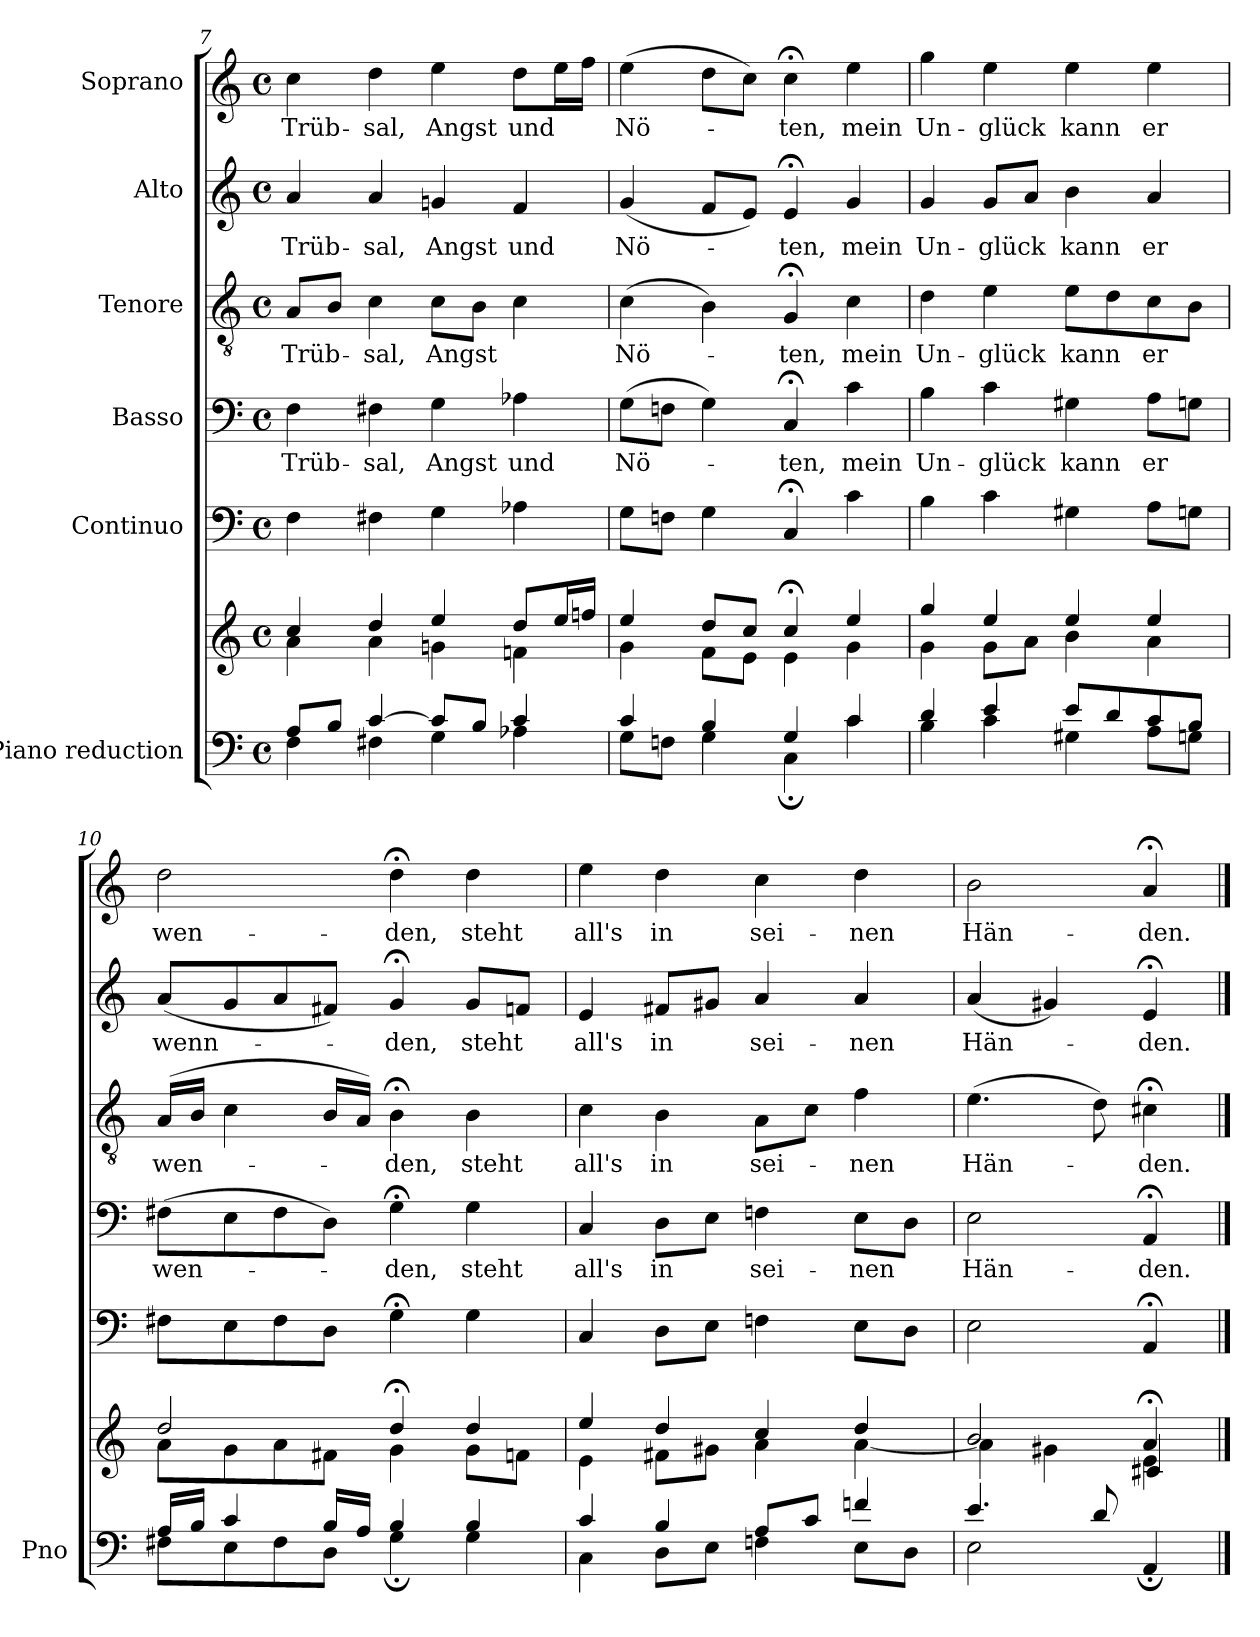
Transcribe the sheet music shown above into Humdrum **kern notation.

**kern	**kern	**kern	**kern	**text	**kern	**text	**kern	**text	**kern	**text
*part6	*part6	*part5	*part4	*part4	*part3	*part3	*part2	*part2	*part1	*part1
*staff7	*staff6	*staff5	*staff4	*staff4	*staff3	*staff3	*staff2	*staff2	*staff1	*staff1
*I"Piano reduction	*	*I"Continuo	*I"Basso	*	*I"Tenore	*	*I"Alto	*	*I"Soprano	*
*I'Pno	*	*	*	*	*	*	*	*	*	*
*clefF4	*clefG2	*clefF4	*clefF4	*	*clefGv2	*	*clefG2	*	*clefG2	*
*k[]	*k[]	*k[]	*k[]	*	*k[]	*	*k[]	*	*k[]	*
*M4/4	*M4/4	*M4/4	*M4/4	*	*M4/4	*	*M4/4	*	*M4/4	*
*met(c)	*met(c)	*met(c)	*met(c)	*	*met(c)	*	*met(c)	*	*met(c)	*
=7	=7	=7	=7	=7	=7	=7	=7	=7	=7	=7
*^	*^	*	*	*	*	*	*	*	*	*
!	!	!	!	!	!	!LO:LY:b	!	!LO:LY:b	!	!LO:LY:b	!	!LO:LY:b
8A/L	4F\	4cc/	4a\	4F\	4F\	Trüb-	8A/L	Trüb-	4a/	Trüb-	4cc\	Trüb-
8B/J	.	.	.	.	.	.	8B/J	.	.	.	.	.
!	!	!	!	!	!	!LO:LY:b	!	!LO:LY:b	!	!LO:LY:b	!	!LO:LY:b
[4c/	4F#X\	4dd/	4a\	4F#X\	4F#X\	-sal,	4c\	-sal,	4a/	-sal,	4dd\	-sal,
!	!	!	!	!	!	!LO:LY:b	!	!LO:LY:b	!	!LO:LY:b	!	!LO:LY:b
8c/L]	4G\	4ee/	4gn\	4G\	4G\	Angst	8c\L	Angst	4gn/	Angst	4ee\	Angst
8B/J	.	.	.	.	.	.	8B\J	.	.	.	.	.
!	!	!	!	!	!	!LO:LY:b	!	!	!	!LO:LY:b	!	!LO:LY:b
4c/	4A-X\	8dd/L	4fn\	4A-X\	4A-X\	und	4c\	.	4f/	und	8dd\L	und
.	.	16ee/L	.	.	.	.	.	.	.	.	16ee\L	.
.	.	16ffn/JJ	.	.	.	.	.	.	.	.	16ff\JJ	.
=8	=8	=8	=8	=8	=8	=8	=8	=8	=8	=8	=8	=8
!	!	!	!	!	!	!LO:LY:b	!	!LO:LY:b	!	!LO:LY:b	!	!LO:LY:b
4c/	8G\L	4ee/	4g\	8G\L	(8G\L	Nö-	(4c\	Nö-	(4g/	Nö-	(4ee\	Nö-
.	8Fn\J	.	.	8Fn\J	8Fn\J	.	.	.	.	.	.	.
4B/	4G\	8dd/L	8f\L	4G\	4G\)	.	4B\)	.	8f/L	.	8dd\L	.
.	.	8cc/J	8e\J	.	.	.	.	.	8e/J)	.	8cc\J)	.
!	!	!	!	!	!	!LO:LY:b	!	!LO:LY:b	!	!LO:LY:b	!	!LO:LY:b
4G/	4C;\	4cc;</	4e\	4C;</	4C;</	-ten,	4G;</	-ten,	4e;</	-ten,	4cc;<\	-ten,
!	!	!	!	!	!	!LO:LY:b	!	!LO:LY:b	!	!LO:LY:b	!	!LO:LY:b
4c/	4c\	4ee/	4g\	4c\	4c\	mein	4c\	mein	4g/	mein	4ee\	mein
!!LO:PB:g=z
=9	=9	=9	=9	=9	=9	=9	=9	=9	=9	=9	=9	=9
!	!	!	!	!	!	!LO:LY:b	!	!LO:LY:b	!	!LO:LY:b	!	!LO:LY:b
4d/	4B\	4gg/	4g\	4B\	4B\	Un-	4d\	Un-	4g/	Un-	4gg\	Un-
!	!	!	!	!	!	!LO:LY:b	!	!LO:LY:b	!	!LO:LY:b	!	!LO:LY:b
4e/	4c\	4ee/	8g\L	4c\	4c\	-glück	4e\	-glück	8g/L	-glück	4ee\	-glück
.	.	.	8a\J	.	.	.	.	.	8a/J	.	.	.
!	!	!	!	!	!	!LO:LY:b	!	!LO:LY:b	!	!LO:LY:b	!	!LO:LY:b
8e/L	4G#X\	4ee/	4b\	4G#X\	4G#X\	kann	8e\L	kann	4b\	kann	4ee\	kann
8d/	.	.	.	.	.	.	8d\	.	.	.	.	.
!	!	!	!	!	!	!LO:LY:b	!	!LO:LY:b	!	!LO:LY:b	!	!LO:LY:b
8c/	8A\L	4ee/	4a\	8A\L	8A\L	er	8c\	er	4a/	er	4ee\	er
8B/J	8Gn\J	.	.	8Gn\J	8Gn\J	.	8B\J	.	.	.	.	.
=10	=10	=10	=10	=10	=10	=10	=10	=10	=10	=10	=10	=10
!	!	!	!	!	!	!LO:LY:b	!	!LO:LY:b	!	!LO:LY:b	!	!LO:LY:b
16A/LL	8F#X\L	2dd/	8a\L	8F#X\L	(8F#X\L	wen-	(16A/LL	wen-	(8a/L	wenn-	2dd\	wen-
16B/JJ	.	.	.	.	.	.	16B/JJ	.	.	.	.	.
4c/	8E\	.	8g\	8E\	8E\	.	4c\	.	8g/	.	.	.
.	8F#\	.	8a\	8F#\	8F#\	.	.	.	8a/	.	.	.
16B/LL	8D\J	.	8f#X\J	8D\J	8D\J)	.	16B/LL	.	8f#X/J)	.	.	.
16A/JJ	.	.	.	.	.	.	16A/JJ)	.	.	.	.	.
!	!	!	!	!	!	!LO:LY:b	!	!LO:LY:b	!	!LO:LY:b	!	!LO:LY:b
4B/	4G;\	4dd;</	4g\	4G;<\	4G;<\	-den,	4B;<\	-den,	4g;</	-den,	4dd;<\	-den,
!	!	!	!	!	!	!LO:LY:b	!	!LO:LY:b	!	!LO:LY:b	!	!LO:LY:b
4B/	4G\	4dd/	8g\L	4G\	4G\	steht	4B\	steht	8g/L	steht	4dd\	steht
.	.	.	8fn\J	.	.	.	.	.	8fn/J	.	.	.
=11	=11	=11	=11	=11	=11	=11	=11	=11	=11	=11	=11	=11
!	!	!	!	!	!	!LO:LY:b	!	!LO:LY:b	!	!LO:LY:b	!	!LO:LY:b
4c/	4C\	4ee/	4e\	4C/	4C/	all's	4c\	all's	4e/	all's	4ee\	all's
!	!	!	!	!	!	!LO:LY:b	!	!LO:LY:b	!	!LO:LY:b	!	!LO:LY:b
4B/	8D\L	4dd/	8f#X\L	8D\L	8D\L	in	4B\	in	8f#X/L	in	4dd\	in
.	8E\J	.	8g#X\J	8E\J	8E\J	.	.	.	8g#X/J	.	.	.
!	!	!	!	!	!	!LO:LY:b	!	!LO:LY:b	!	!LO:LY:b	!	!LO:LY:b
8A/L	4Fn\	4cc/	4a\	4Fn\	4Fn\	sei-	8A\L	sei-	4a/	sei-	4cc\	sei-
8c/J	.	.	.	.	.	.	8c\J	.	.	.	.	.
!	!	!	!	!	!	!LO:LY:b	!	!LO:LY:b	!	!LO:LY:b	!	!LO:LY:b
4fn/	8E\L	4dd/	[4a\	8E\L	8E\L	-nen	4f\	-nen	4a/	-nen	4dd\	-nen
.	8D\J	.	.	8D\J	8D\J	.	.	.	.	.	.	.
=12	=12	=12	=12	=12	=12	=12	=12	=12	=12	=12	=12	=12
*	*	*	*^	*	*	*	*	*	*	*	*	*
!	!	!	!	!	!	!	!LO:LY:b	!	!LO:LY:b	!	!LO:LY:b	!	!LO:LY:b
4.e/	2E\	2b/	4a\]	2ryy	2E\	2E\	Hän-	(4.e\	Hän-	(4a/	Hän-	2b\	Hän-
.	.	.	4g#X\	.	.	.	.	.	.	4g#X/)	.	.	.
8d/	.	.	.	.	.	.	.	8d\)	.	.	.	.	.
!	!	!	!	!	!	!	!LO:LY:b	!	!LO:LY:b	!	!LO:LY:b	!	!LO:LY:b
4ryy	4AA;/	4a;</	4e\	4c#X/	4AA;</	4AA;</	-den.	4c#X;<\	-den.	4e;</	-den.	4a;</	-den.
*v	*v	*	*	*	*	*	*	*	*	*	*	*	*
*	*v	*v	*v	*	*	*	*	*	*	*	*	*
==	==	==	==	==	==	==	==	==	==	==
*-	*-	*-	*-	*-	*-	*-	*-	*-	*-	*-
